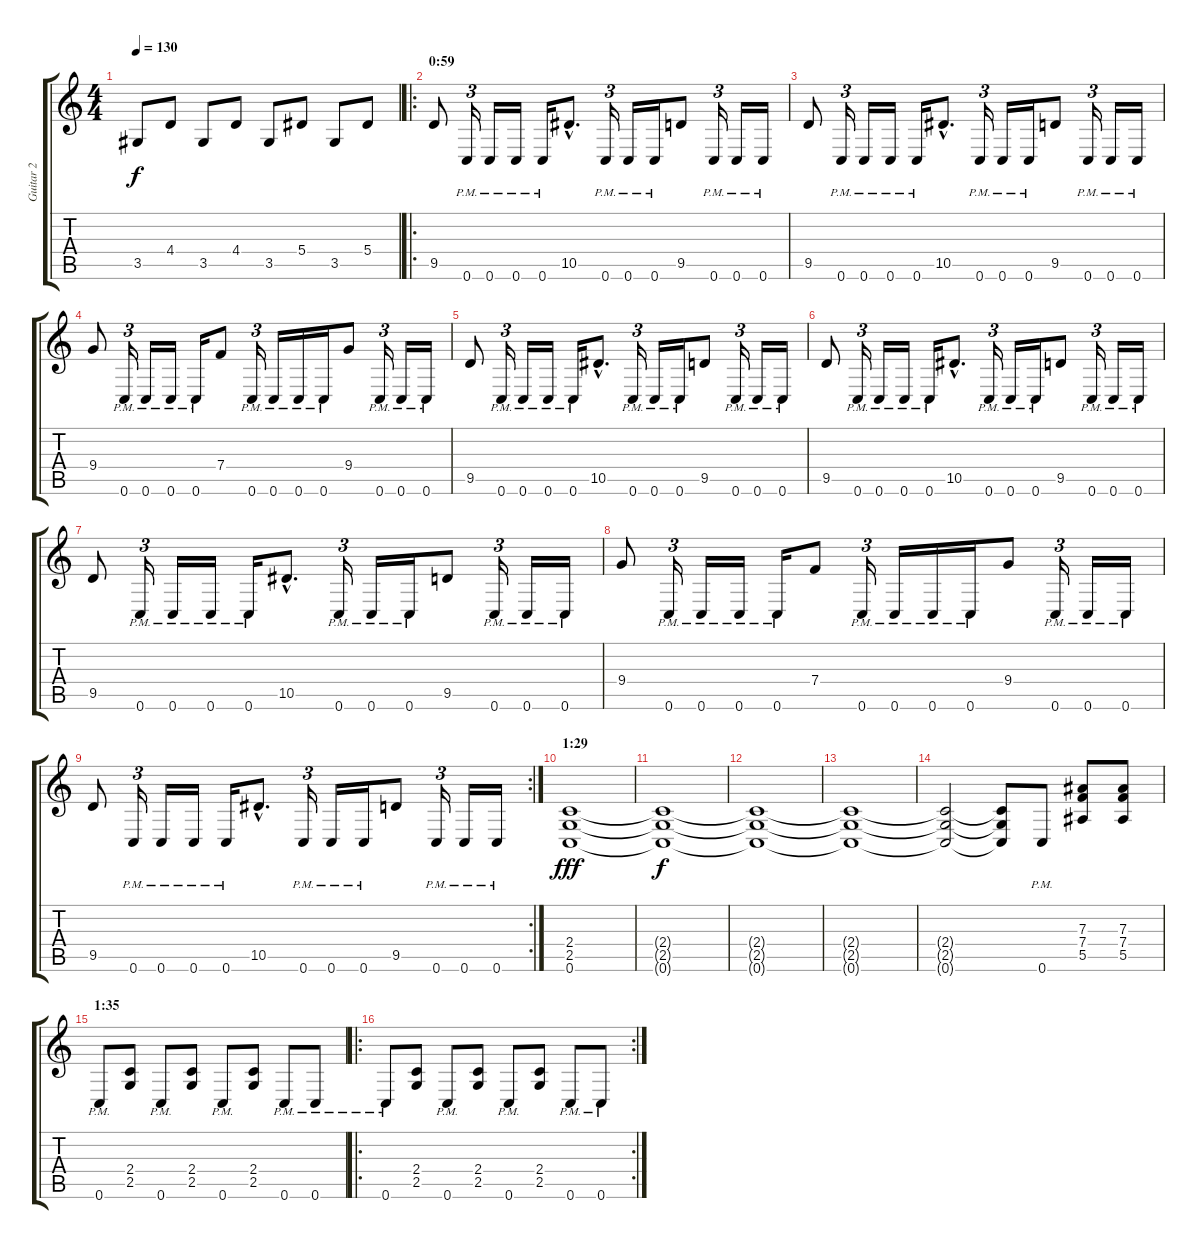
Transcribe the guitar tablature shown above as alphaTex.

\track ("Guitar 2" "Guitar 2") {instrument distortionguitar}
\staff {score tabs}
\tuning (C4 G3 Eb3 Bb2 F2 C2) {hide}
\ts (4 4)
\tempo 130
\clef g2
\ks c
3.5.8{dy f} 4.4.8 3.5.8 4.4.8 3.5.8 5.4.8 3.5.8 5.4.8 |
\ro
\section ("" "0:59")
9.5.8{instrument distortionguitar} 0.6{pm}.16{tu (3 2)} 0.6{pm}.16 0.6{pm}.16 0.6{pm}.16 10.5{hac}.8{d} 0.6{pm}.16{tu (3 2)} 0.6{pm}.16 0.6{pm}.16 9.5.8 0.6{pm}.16{tu (3 2)} 0.6{pm}.16 0.6{pm}.16 |
9.5.8 0.6{pm}.16{tu (3 2)} 0.6{pm}.16 0.6{pm}.16 0.6{pm}.16 10.5{hac}.8{d} 0.6{pm}.16{tu (3 2)} 0.6{pm}.16 0.6{pm}.16 9.5.8 0.6{pm}.16{tu (3 2)} 0.6{pm}.16 0.6{pm}.16 |
9.4.8 0.6{pm}.16{tu (3 2)} 0.6{pm}.16 0.6{pm}.16 0.6{pm}.16 7.4.8 0.6{pm}.16{tu (3 2)} 0.6{pm}.16 0.6{pm}.16 0.6{pm}.16 9.4.8 0.6{pm}.16{tu (3 2)} 0.6{pm}.16 0.6{pm}.16 |
9.5.8 0.6{pm}.16{tu (3 2)} 0.6{pm}.16 0.6{pm}.16 0.6{pm}.16 10.5{hac}.8{d} 0.6{pm}.16{tu (3 2)} 0.6{pm}.16 0.6{pm}.16 9.5.8 0.6{pm}.16{tu (3 2)} 0.6{pm}.16 0.6{pm}.16 |
9.5.8 0.6{pm}.16{tu (3 2)} 0.6{pm}.16 0.6{pm}.16 0.6{pm}.16 10.5{hac}.8{d} 0.6{pm}.16{tu (3 2)} 0.6{pm}.16 0.6{pm}.16 9.5.8 0.6{pm}.16{tu (3 2)} 0.6{pm}.16 0.6{pm}.16 |
9.5.8 0.6{pm}.16{tu (3 2)} 0.6{pm}.16 0.6{pm}.16 0.6{pm}.16 10.5{hac}.8{d} 0.6{pm}.16{tu (3 2)} 0.6{pm}.16 0.6{pm}.16 9.5.8 0.6{pm}.16{tu (3 2)} 0.6{pm}.16 0.6{pm}.16 |
9.4.8 0.6{pm}.16{tu (3 2)} 0.6{pm}.16 0.6{pm}.16 0.6{pm}.16 7.4.8 0.6{pm}.16{tu (3 2)} 0.6{pm}.16 0.6{pm}.16 0.6{pm}.16 9.4.8 0.6{pm}.16{tu (3 2)} 0.6{pm}.16 0.6{pm}.16 |
\rc 2
9.5.8 0.6{pm}.16{tu (3 2)} 0.6{pm}.16 0.6{pm}.16 0.6{pm}.16 10.5{hac}.8{d} 0.6{pm}.16{tu (3 2)} 0.6{pm}.16 0.6{pm}.16 9.5.8 0.6{pm}.16{tu (3 2)} 0.6{pm}.16 0.6{pm}.16 |
\section ("" "1:29")
(2.4 2.5 0.6).1{dy fff} |
(2.4{t} 2.5{t} 0.6{t}).1{dy f} |
(2.4{t} 2.5{t} 0.6{t}).1 |
(2.4{t} 2.5{t} 0.6{t}).1 |
(2.4{t} 2.5{t} 0.6{t}).2 (2.4{t} 2.5{t} 0.6{t}).8 0.6{pm}.8 (7.3 7.4 5.5).8 (7.3 7.4 5.5).8 |
\section ("" "1:35")
0.6{pm}.8 (2.4 2.5).8 0.6{pm}.8 (2.4 2.5).8 0.6{pm}.8 (2.4 2.5).8 0.6{pm}.8 0.6{pm}.8 |
\ro
\rc 2
0.6{pm}.8 (2.4 2.5).8 0.6{pm}.8 (2.4 2.5).8 0.6{pm}.8 (2.4 2.5).8 0.6{pm}.8 0.6{pm}.8
